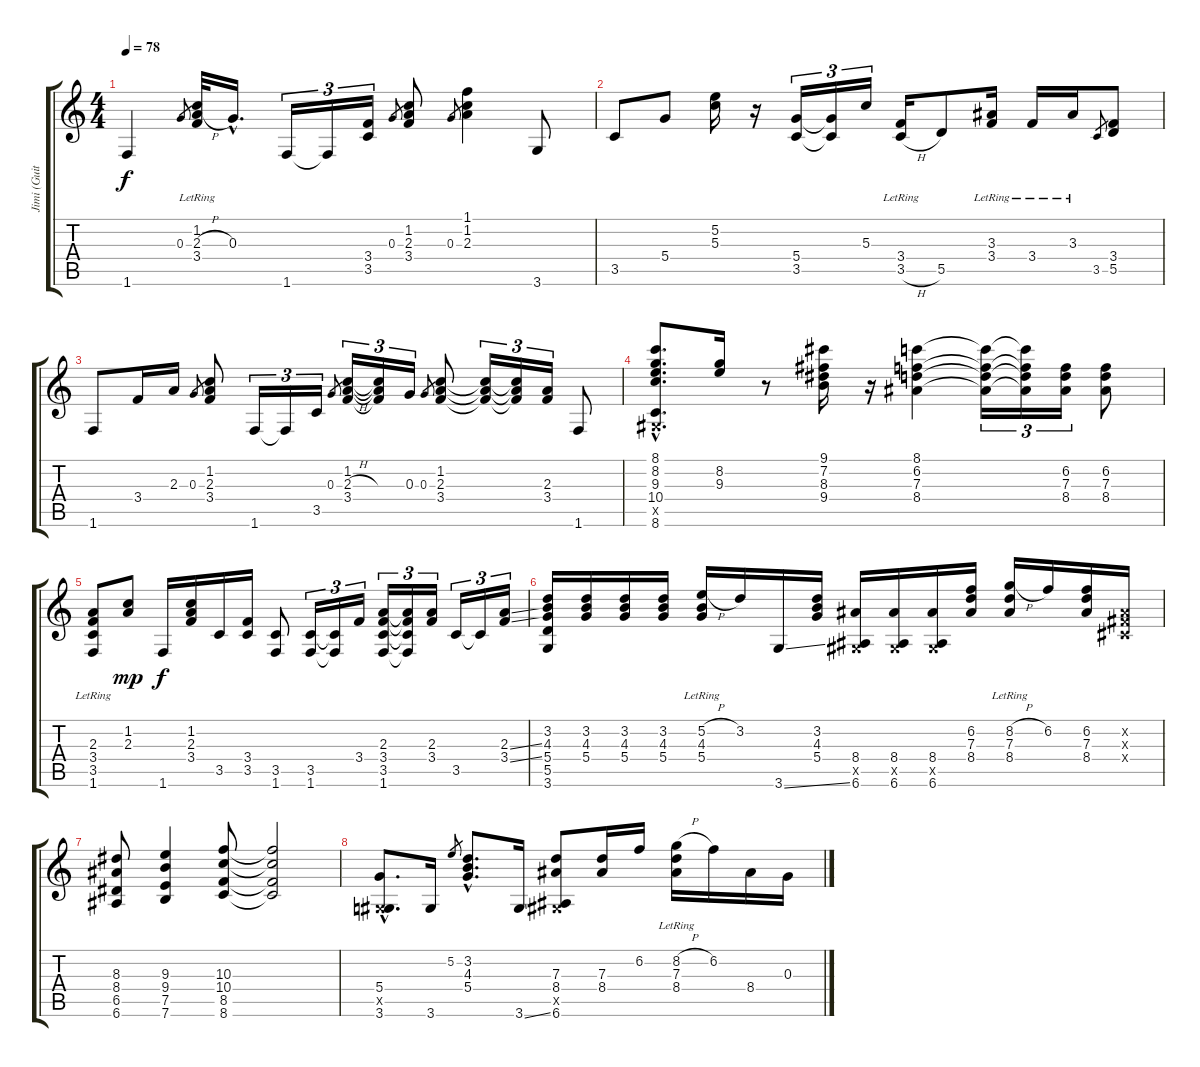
\track ("Jimi (Guitar 1)" "Jimi (Guit") {instrument electricguitarclean}
\staff {score tabs}
\tuning (E4 B3 G3 D3 A2 E2) {hide}
\ts (4 4)
\tempo 78
\clef g2
\ks c
1.6.4{dy f} 0.3.8{gr} (1.2{lr} 2.3{h} 3.4{lr}).32 0.3{hac}.16{d} 1.6.16{tu (3 2)} 1.6{t}.16{tu (3 2)} (3.4 3.5).16{tu (3 2)} 0.3.8{gr} (1.2 2.3 3.4).8 0.3.8{gr} (1.1 1.2 2.3).4 3.6.8 |
3.5.8 5.4.8 (5.2 5.3).16 r.16 (5.4 3.5).16{tu (3 2)} (5.4{t} 3.5{t}).16{tu (3 2)} 5.3.16{tu (3 2)} (3.4{lr} 3.5{h}).16 5.5.8 (3.3{lr} 3.4{lr}).16 3.4{lr}.16 3.3{lr}.16 3.5.8{gr} (3.4 5.5).8 |
1.6.8 3.4.16 2.3.16 0.3.8{gr} (1.2 2.3 3.4).8 1.6.16{tu (3 2)} 1.6{t}.16{tu (3 2)} 3.5.16{tu (3 2)} 0.3.8{gr} (1.2 2.3{h} 3.4).16{tu (3 2)} (1.2{t} 2.3{t} 3.4{t}).16{tu (3 2)} 0.3.16{tu (3 2)} 0.3.8{gr} (1.2 2.3 3.4).8 (1.2{t} 2.3{t} 3.4{t}).16{tu (3 2)} (1.2{t} 2.3{t} 3.4{t}).16{tu (3 2)} (2.3 3.4).16{tu (3 2)} 1.6.8 |
(8.1{hac} 8.2{hac} 9.3{hac} 10.4{hac} -1.5{hac x} 8.6{hac}).8{d} (8.2 9.3).16 r.8 (9.1 7.2 8.3 9.4).16 r.16 (8.1 6.2 7.3 8.4).4 (8.1{t} 6.2{t} 7.3{t} 8.4{t}).16{tu (3 2)} (8.1{t} 6.2{t} 7.3{t} 8.4{t}).16{tu (3 2)} (6.2 7.3 8.4).16{tu (3 2)} (6.2 7.3 8.4).8 |
(2.3 3.4 3.5{lr} 1.6).8 (1.2 2.3).8{dy mp} 1.6.16{dy f} (1.2 2.3 3.4).16 3.5.16 (3.4 3.5).16 (3.5 1.6).8 (3.5 1.6).16{tu (3 2)} (3.5{t} 1.6{t}).16{tu (3 2)} 3.4.16{tu (3 2)} (2.3 3.4 3.5 1.6).16{tu (3 2)} (2.3{t} 3.4{t} 3.5{t} 1.6{t}).16{tu (3 2)} (2.3 3.4).16{tu (3 2)} 3.5.16{tu (3 2)} 3.5{t}.16{tu (3 2)} (2.3{ss} 3.4{ss}).16{tu (3 2)} |
(3.2 4.3 5.4 5.5 3.6).16 (3.2 4.3 5.4).16 (3.2 4.3 5.4).16 (3.2 4.3 5.4).16 (5.2{h} 4.3{lr} 5.4{lr}).16 3.2.16 3.6{ss}.16 (3.2 4.3 5.4).16 (8.4 -1.5{x} 6.6).16 (8.4 -1.5{x} 6.6).16 (8.4 -1.5{x} 6.6).16 (6.2 7.3 8.4).16 (8.2{h} 7.3{lr} 8.4{lr}).16 6.2.16 (6.2 7.3 8.4).16 (-1.2{x} -1.3{x} -1.4{x}).16 |
(8.3 8.4 6.5 6.6).8 (9.3 9.4 7.5 7.6).4 (10.3 10.4 8.5 8.6).8 (10.3{t} 10.4{t} 8.5{t} 8.6{t}).2 |
(5.4{hac} -1.5{hac x} 3.6{hac}).8{d} 3.6.16 5.2.8{gr} (3.2{hac} 4.3{hac} 5.4{hac}).8{d} 3.6{ss}.16 (7.3 8.4 -1.5{x} 6.6).8 (7.3 8.4).16 6.2.16 (8.2{h} 7.3{lr} 8.4{lr}).16 6.2.16 8.4.16 0.3.16
